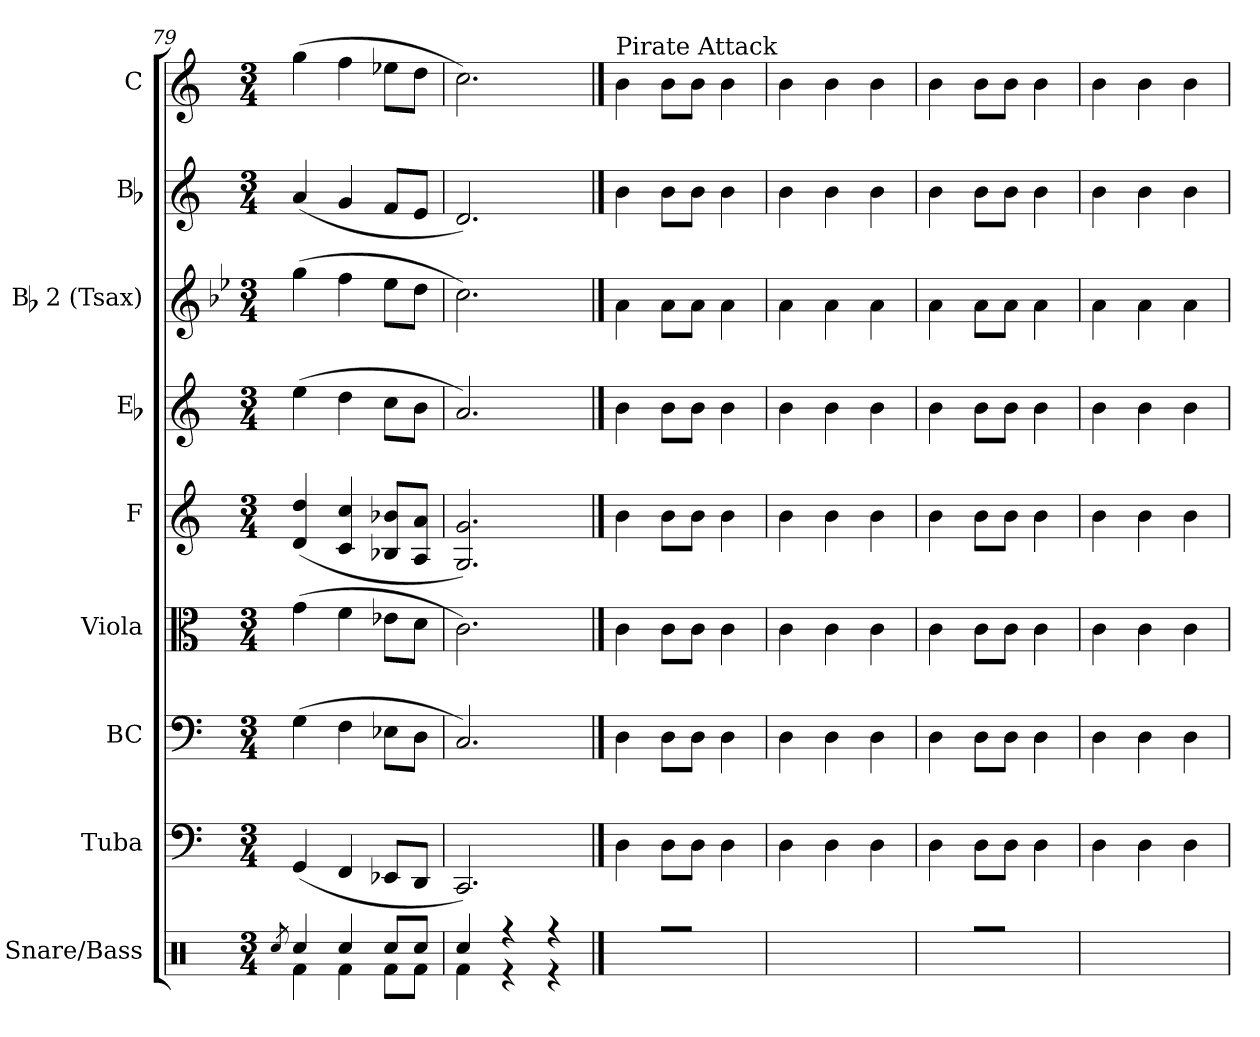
**kern	**kern	**kern	**kern	**kern	**kern	**kern	**kern	**kern
*part9	*part8	*part7	*part6	*part5	*part4	*part3	*part2	*part1
*staff9	*staff8	*staff7	*staff6	*staff5	*staff4	*staff3	*staff2	*staff1
*I"Snare/Bass	*I"Tuba	*I"BC	*I"Viola	*I"F	*I"Eb	*I"Bb 2 (Tsax)	*I"Bb	*I"C
*	*I'Tba.	*I'BC	*I'Vla.	*I'F	*I'Eb	*I'Bb2	*I'Bb	*I'C
*clefX	*clefF4	*clefF4	*clefC3	*clefG2	*clefG2	*clefG2	*clefG2	*clefG2
*	*	*	*	*ITrd4c7	*ITrd5c9	*ITrd8c14	*ITrd1c2	*
*k[]	*k[]	*k[]	*k[]	*k[b-]	*k[b-e-a-]	*k[b-e-]	*k[b-e-]	*k[]
*M3/4	*M3/4	*M3/4	*M3/4	*M3/4	*M3/4	*M3/4	*M3/4	*M3/4
=79	=79	=79	=79	=79	=79	=79	=79	=79
8qRcci/	.	.	.	.	.	.	.	.
*^	*	*	*	*	*	*	*	*
4Rcci/	4Rfi\	(4GGi/	(4Gi\	(4gi\	(4Gi/ 4gi	(4gi\	(4gi\	(4gi/	(4ggi\
4Rcci/	4Rfi\	4FFi/	4Fi\	4fi\	4Fi/ 4fi	4fi\	4fi\	4fi/	4ffi\
8Rcci/L	8Rfi\L	8EE-Xi/L	8E-Xi\L	8e-Xi\L	8E-Xi/ 8e-XiL	8e-i\L	8e-i\L	8e-i/L	8ee-Xi\L
8Rcci/J	8Rfi\J	8DDi/J	8Di\J	8di\J	8Di/ 8diJ	8di\J	8di\J	8di/J	8ddi\J
=80	=80	=80	=80	=80	=80	=80	=80	=80	=80
4Rcci/	4Rfi\	2.CCi/)	2.Ci/)	2.ci\)	2.Ci/ 2.ci)	2.ci/)	2.ci\)	2.ci/)	2.cci\)
4r	4r	.	.	.	.	.	.	.	.
4r	4r	.	.	.	.	.	.	.	.
*v	*v	*	*	*	*	*	*	*	*
!!LO:LB:g=z
==81	==81	==81	==81	==81	==81	==81	==81	==81
*	*	*	*	*	*	*	*	*MM200
*^	*	*	*	*	*	*	*	*
!	!	!	!	!	!	!	!	!	!LO:TX:a:t=Pirate Attack
*v	*v	*	*	*	*	*	*	*	*
4Ri\	4Di\	4Di\	4ci\	4ei\	4di\	4Ai\	4ai\	4bi\
8Ri\L	8Di\L	8Di\L	8ci\L	8ei\L	8di\L	8Ai\L	8ai\L	8bi\L
8Ri\J	8Di\J	8Di\J	8ci\J	8ei\J	8di\J	8Ai\J	8ai\J	8bi\J
4Ri\	4Di\	4Di\	4ci\	4ei\	4di\	4Ai\	4ai\	4bi\
=82	=82	=82	=82	=82	=82	=82	=82	=82
4Ri\	4Di\	4Di\	4ci\	4ei\	4di\	4Ai\	4ai\	4bi\
4Ri\	4Di\	4Di\	4ci\	4ei\	4di\	4Ai\	4ai\	4bi\
4Ri\	4Di\	4Di\	4ci\	4ei\	4di\	4Ai\	4ai\	4bi\
=83	=83	=83	=83	=83	=83	=83	=83	=83
4Ri\	4Di\	4Di\	4ci\	4ei\	4di\	4Ai\	4ai\	4bi\
8Ri\L	8Di\L	8Di\L	8ci\L	8ei\L	8di\L	8Ai\L	8ai\L	8bi\L
8Ri\J	8Di\J	8Di\J	8ci\J	8ei\J	8di\J	8Ai\J	8ai\J	8bi\J
4Ri\	4Di\	4Di\	4ci\	4ei\	4di\	4Ai\	4ai\	4bi\
=84	=84	=84	=84	=84	=84	=84	=84	=84
4Ri\	4Di\	4Di\	4ci\	4ei\	4di\	4Ai\	4ai\	4bi\
4Ri\	4Di\	4Di\	4ci\	4ei\	4di\	4Ai\	4ai\	4bi\
4Ri\	4Di\	4Di\	4ci\	4ei\	4di\	4Ai\	4ai\	4bi\
=	=	=	=	=	=	=	=	=
*-	*-	*-	*-	*-	*-	*-	*-	*-
